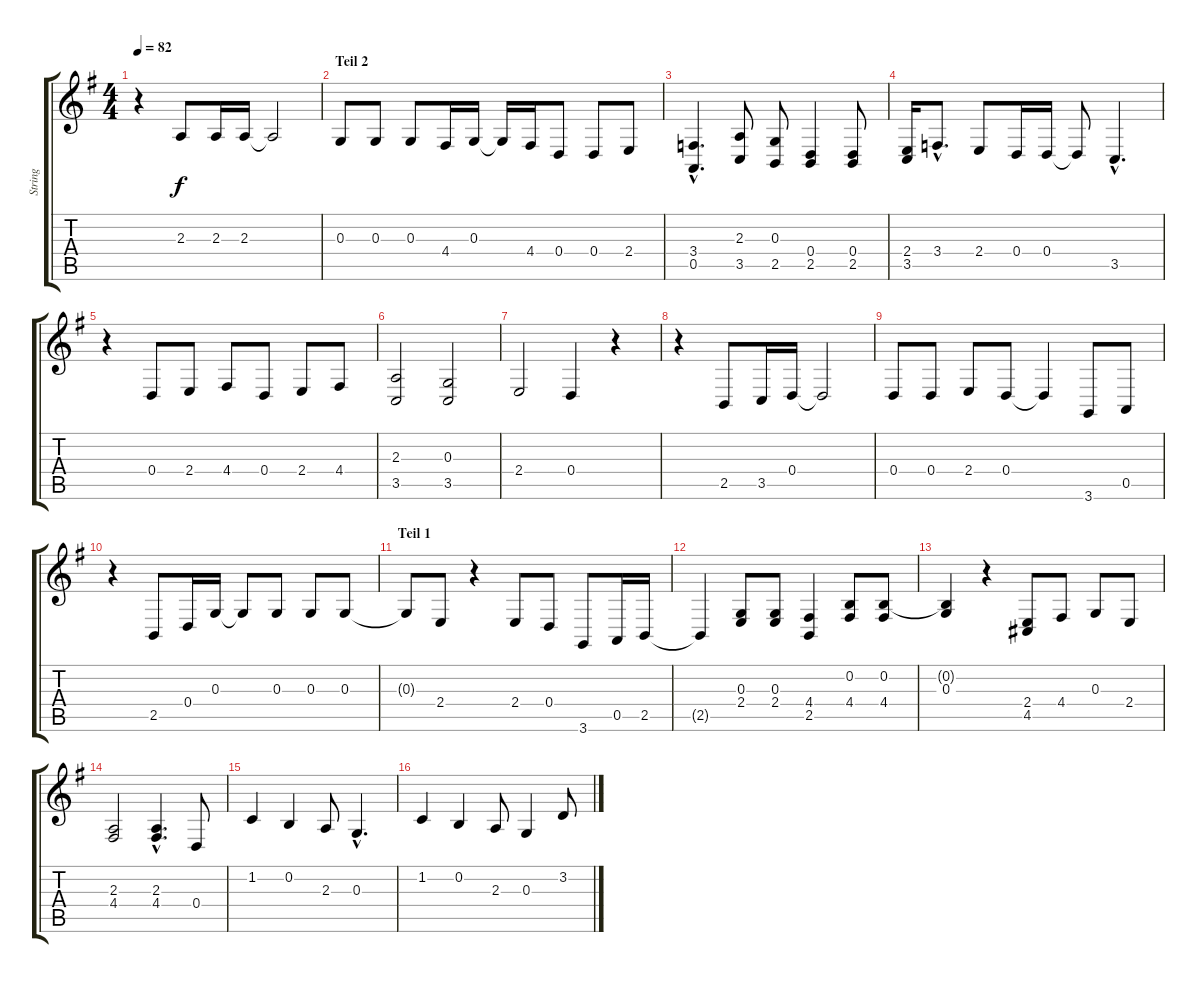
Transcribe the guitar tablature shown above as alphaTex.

\track ("String" "String") {instrument stringensemble1}
\staff {score tabs}
\tuning (E4 B3 G3 D3 A2 E2) {hide}
\ts (4 4)
\tempo 82
\clef g2
\ks g
r.4{dy f} 2.3.8 2.3.16 2.3.16 2.3{t}.2 |
\section ("" "Teil 2")
0.3.8 0.3.8 0.3.8 4.4.16 0.3.16 0.3{t}.16 4.4.16 0.4.8 0.4.8 2.4.8 |
(3.4{hac} 0.5{hac}).4{d} (2.3 3.5).8 (0.3 2.5).8 (0.4 2.5).4 (0.4 2.5).8 |
(2.4 3.5).16 3.4{hac}.8{d} 2.4.8 0.4.16 0.4.16 0.4{t}.8 3.5{hac}.4{d} |
r.4 0.4.8 2.4.8 4.4.8 0.4.8 2.4.8 4.4.8 |
(2.3 3.5).2 (0.3 3.5).2 |
2.4.2 0.4.4 r.4 |
r.4 2.5.8 3.5.16 0.4.16 0.4{t}.2 |
0.4.8 0.4.8 2.4.8 0.4.8 0.4{t}.4 3.6.8 0.5.8 |
r.4 2.5.8 0.4.16 0.3.16 0.3{t}.8 0.3.8 0.3.8 0.3.8 |
\section ("" "Teil 1")
0.3{t}.8 2.4.8 r.4 2.4.8 0.4.8 3.6.8 0.5.16 2.5.16 |
2.5{t}.4 (0.3 2.4).8 (0.3 2.4).8 (4.4 2.5).4 (0.2 4.4).8 (0.2 4.4).8 |
(0.2{t} 0.3).4 r.4 (2.4 4.5).8 4.4.8 0.3.8 2.4.8 |
(2.3 4.4).2 (2.3{hac} 4.4{hac}).4{d} 0.4.8 |
1.2.4 0.2.4 2.3.8 0.3{hac}.4{d} |
1.2.4 0.2.4 2.3.8 0.3.4 3.2.8
